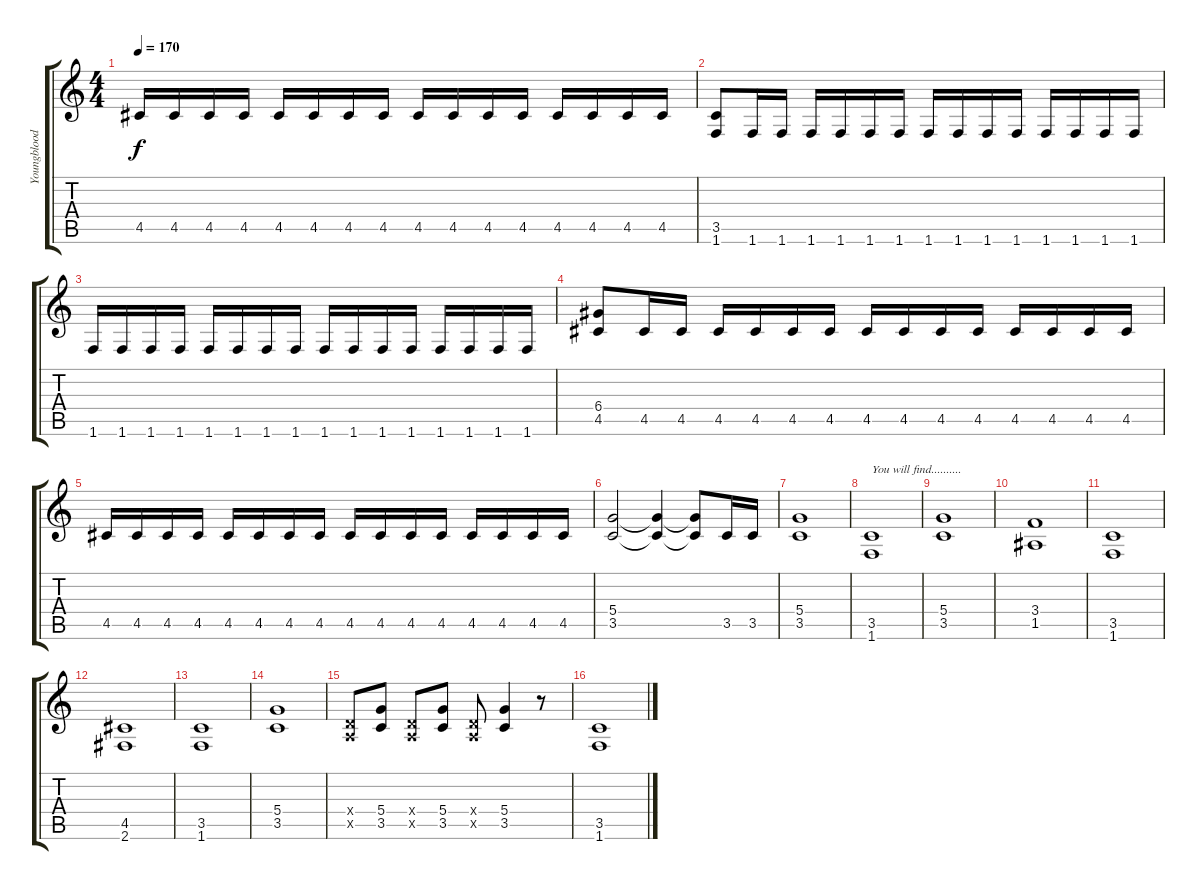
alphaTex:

\track ("Youngblood (Ritmica)" "Youngblood") {instrument distortionguitar}
\staff {score tabs}
\tuning (E4 B3 G3 D3 A2 E2) {hide}
\ts (4 4)
\tempo 170
\clef g2
\ks c
4.5.16{dy f} 4.5.16 4.5.16 4.5.16 4.5.16 4.5.16 4.5.16 4.5.16 4.5.16 4.5.16 4.5.16 4.5.16 4.5.16 4.5.16 4.5.16 4.5.16 |
(3.5 1.6).8 1.6.16 1.6.16 1.6.16 1.6.16 1.6.16 1.6.16 1.6.16 1.6.16 1.6.16 1.6.16 1.6.16 1.6.16 1.6.16 1.6.16 |
1.6.16 1.6.16 1.6.16 1.6.16 1.6.16 1.6.16 1.6.16 1.6.16 1.6.16 1.6.16 1.6.16 1.6.16 1.6.16 1.6.16 1.6.16 1.6.16 |
(6.4 4.5).8 4.5.16 4.5.16 4.5.16 4.5.16 4.5.16 4.5.16 4.5.16 4.5.16 4.5.16 4.5.16 4.5.16 4.5.16 4.5.16 4.5.16 |
4.5.16 4.5.16 4.5.16 4.5.16 4.5.16 4.5.16 4.5.16 4.5.16 4.5.16 4.5.16 4.5.16 4.5.16 4.5.16 4.5.16 4.5.16 4.5.16 |
(5.4 3.5).2 (5.4{t} 3.5{t}).4 (5.4{t} 3.5{t}).8 3.5.16 3.5.16 |
(5.4 3.5).1 |
(3.5 1.6).1{txt "You will find.........."} |
(5.4 3.5).1 |
(3.4 1.5).1 |
(3.5 1.6).1 |
(4.5 2.6).1 |
(3.5 1.6).1 |
(5.4 3.5).1 |
(0.4{x} 0.5{x}).8 (5.4 3.5).8 (0.4{x} 0.5{x}).8 (5.4 3.5).8 (0.4{x} 0.5{x}).8 (5.4 3.5).4 r.8 |
(3.5 1.6).1
